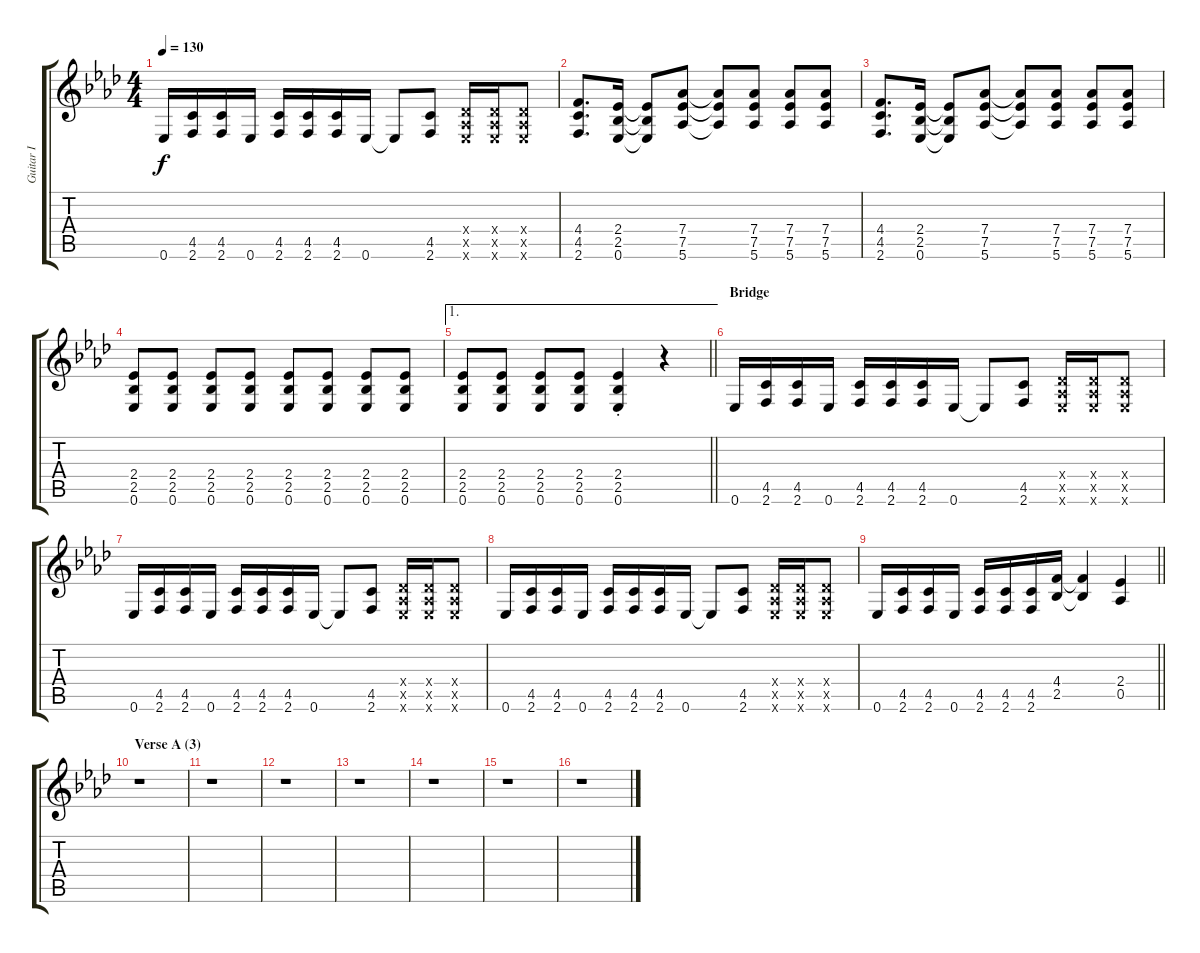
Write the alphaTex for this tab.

\track ("Guitar I" "Guitar I") {instrument distortionguitar}
\staff {score tabs}
\tuning (Eb4 Bb3 Gb3 Db3 Ab2 Eb2) {hide}
\ts (4 4)
\tempo 130
\clef g2
\ks fminor
0.6.16{dy f} (4.5 2.6).16 (4.5 2.6).16 0.6.16 (4.5 2.6).16 (4.5 2.6).16 (4.5 2.6).16 0.6.16 0.6{t}.8 (4.5 2.6).8 (0.4{x} 0.5{x} 0.6{x}).16 (0.4{x} 0.5{x} 0.6{x}).16 (0.4{x} 0.5{x} 0.6{x}).8 |
(4.4 4.5 2.6).8{d} (2.4 2.5 0.6).16 (2.4{t} 2.5{t} 0.6{t}).8 (7.4 7.5 5.6).8 (7.4{t} 7.5{t} 5.6{t}).8 (7.4 7.5 5.6).8 (7.4 7.5 5.6).8 (7.4 7.5 5.6).8 |
(4.4 4.5 2.6).8{d} (2.4 2.5 0.6).16 (2.4{t} 2.5{t} 0.6{t}).8 (7.4 7.5 5.6).8 (7.4{t} 7.5{t} 5.6{t}).8 (7.4 7.5 5.6).8 (7.4 7.5 5.6).8 (7.4 7.5 5.6).8 |
(2.4 2.5 0.6).8 (2.4 2.5 0.6).8 (2.4 2.5 0.6).8 (2.4 2.5 0.6).8 (2.4 2.5 0.6).8 (2.4 2.5 0.6).8 (2.4 2.5 0.6).8 (2.4 2.5 0.6).8 |
\ae 1
\barLineRight lightlight
(2.4 2.5 0.6).8 (2.4 2.5 0.6).8 (2.4 2.5 0.6).8 (2.4 2.5 0.6).8 (2.4{st} 2.5{st} 0.6{st}).4 r.4 |
\section ("" "Bridge")
0.6.16 (4.5 2.6).16 (4.5 2.6).16 0.6.16 (4.5 2.6).16 (4.5 2.6).16 (4.5 2.6).16 0.6.16 0.6{t}.8 (4.5 2.6).8 (0.4{x} 0.5{x} 0.6{x}).16 (0.4{x} 0.5{x} 0.6{x}).16 (0.4{x} 0.5{x} 0.6{x}).8 |
0.6.16 (4.5 2.6).16 (4.5 2.6).16 0.6.16 (4.5 2.6).16 (4.5 2.6).16 (4.5 2.6).16 0.6.16 0.6{t}.8 (4.5 2.6).8 (0.4{x} 0.5{x} 0.6{x}).16 (0.4{x} 0.5{x} 0.6{x}).16 (0.4{x} 0.5{x} 0.6{x}).8 |
0.6.16 (4.5 2.6).16 (4.5 2.6).16 0.6.16 (4.5 2.6).16 (4.5 2.6).16 (4.5 2.6).16 0.6.16 0.6{t}.8 (4.5 2.6).8 (0.4{x} 0.5{x} 0.6{x}).16 (0.4{x} 0.5{x} 0.6{x}).16 (0.4{x} 0.5{x} 0.6{x}).8 |
\barLineRight lightlight
0.6.16 (4.5 2.6).16 (4.5 2.6).16 0.6.16 (4.5 2.6).16 (4.5 2.6).16 (4.5 2.6).16 (4.4 2.5).16 (4.4{t} 2.5{t}).4 (2.4 0.5).4 |
\section ("" "Verse A (3)")
r.1 |
r.1 |
r.1 |
r.1 |
r.1 |
r.1 |
r.1
